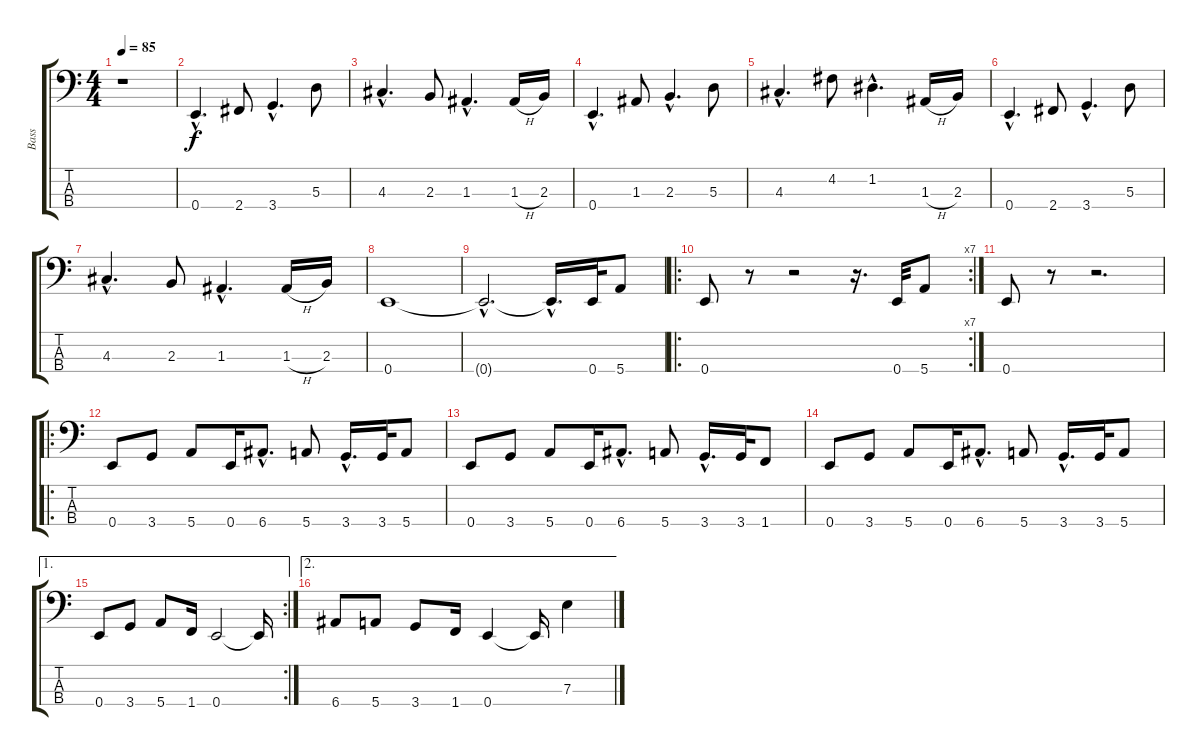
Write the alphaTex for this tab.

\track ("Bass" "Bass") {instrument electricbasspick}
\staff {score tabs}
\tuning (G2 D2 A1 E1) {hide}
\ts (4 4)
\tempo 85
\clef f4
\ks c
r.1{dy f instrument electricbasspick} |
0.4{hac}.4{d} 2.4.8 3.4{hac}.4{d} 5.3.8 |
4.3{hac}.4{d} 2.3.8 1.3{hac}.4{d} 1.3{h}.16 2.3.16 |
0.4{hac}.4{d} 1.3.8 2.3{hac}.4{d} 5.3.8 |
4.3{hac}.4{d} 4.2.8 1.2{hac}.4{d} 1.3{h}.16 2.3.16 |
0.4{hac}.4{d} 2.4.8 3.4{hac}.4{d} 5.3.8 |
4.3{hac}.4{d} 2.3.8 1.3{hac}.4{d} 1.3{h}.16 2.3.16 |
0.4.1 |
0.4{hac t}.2{d} 0.4{hac t}.16{d} 0.4.32 5.4.8 |
\ro
\rc 7
0.4.8 r.8 r.2 r.16{d} 0.4.32 5.4.8 |
0.4.8 r.8 r.2{d} |
\ro
0.4.8 3.4.8 5.4.8 0.4.16 6.4{hac}.8{d} 5.4.8 3.4{hac}.16{d} 3.4.32 5.4.8 |
0.4.8 3.4.8 5.4.8 0.4.16 6.4{hac}.8{d} 5.4.8 3.4{hac}.16{d} 3.4.32 1.4.8 |
0.4.8 3.4.8 5.4.8 0.4.16 6.4{hac}.8{d} 5.4.8 3.4{hac}.16{d} 3.4.32 5.4.8 |
\ae 1
\rc 2
0.4.8 3.4.8 5.4.8 1.4.16 0.4.2 0.4{t}.16 |
\ae 2
6.4.8 5.4.8 3.4.8 1.4.16 0.4.4 0.4{t}.16 7.3.4
